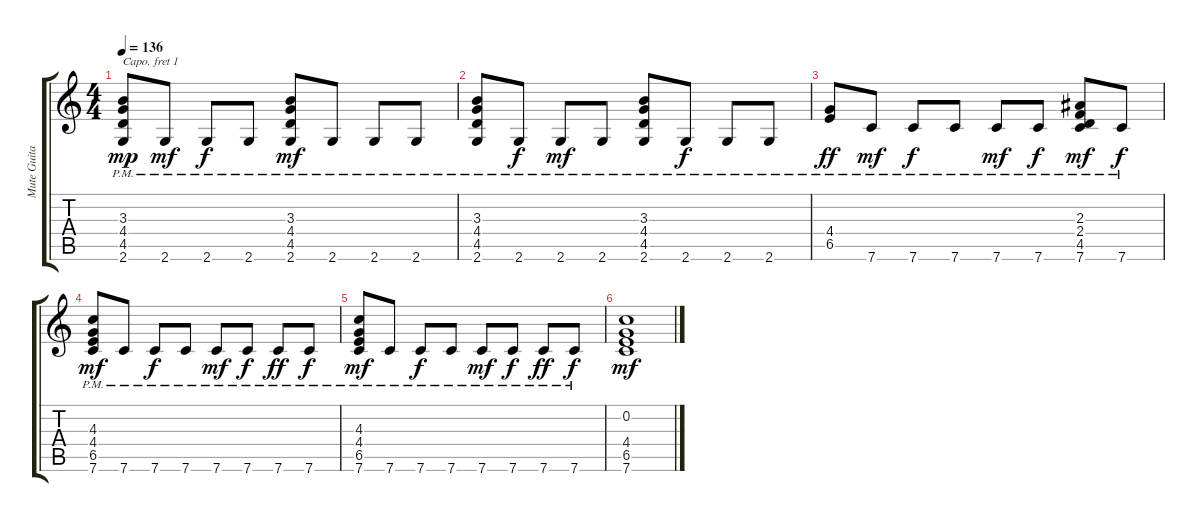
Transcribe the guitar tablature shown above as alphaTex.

\track ("Mute Guitar" "Mute Guita") {instrument overdrivenguitar}
\staff {score tabs}
\capo 1
\tuning (E4 B3 G3 D3 A2 E2) {hide}
\ts (4 4)
\tempo 136
\clef g2
\ks c
(3.3{pm} 4.4{pm} 4.5{pm} 2.6{pm}).8{dy mp} 2.6{pm}.8{dy mf} 2.6{pm}.8{dy f} 2.6{pm}.8 (3.3{pm} 4.4{pm} 4.5{pm} 2.6{pm}).8{dy mf} 2.6{pm}.8 2.6{pm}.8 2.6{pm}.8 |
(3.3{pm} 4.4{pm} 4.5{pm} 2.6{pm}).8 2.6{pm}.8{dy f} 2.6{pm}.8{dy mf} 2.6{pm}.8 (3.3{pm} 4.4{pm} 4.5{pm} 2.6{pm}).8 2.6{pm}.8{dy f} 2.6{pm}.8 2.6{pm}.8 |
(4.4{pm} 6.5{pm}).8{dy ff} 7.6{pm}.8{dy mf} 7.6{pm}.8{dy f} 7.6{pm}.8 7.6{pm}.8{dy mf} 7.6{pm}.8{dy f} (2.3{pm} 2.4{pm} 4.5{pm} 7.6{pm}).8{dy mf} 7.6{pm}.8{dy f} |
(4.3{pm} 4.4{pm} 6.5{pm} 7.6{pm}).8{dy mf} 7.6{pm}.8 7.6{pm}.8{dy f} 7.6{pm}.8 7.6{pm}.8{dy mf} 7.6{pm}.8{dy f} 7.6{pm}.8{dy ff} 7.6{pm}.8{dy f} |
(4.3{pm} 4.4{pm} 6.5{pm} 7.6{pm}).8{dy mf} 7.6{pm}.8 7.6{pm}.8{dy f} 7.6{pm}.8 7.6{pm}.8{dy mf} 7.6{pm}.8{dy f} 7.6{pm}.8{dy ff} 7.6{pm}.8{dy f} |
(0.2 4.4 6.5 7.6).1{dy mf}
